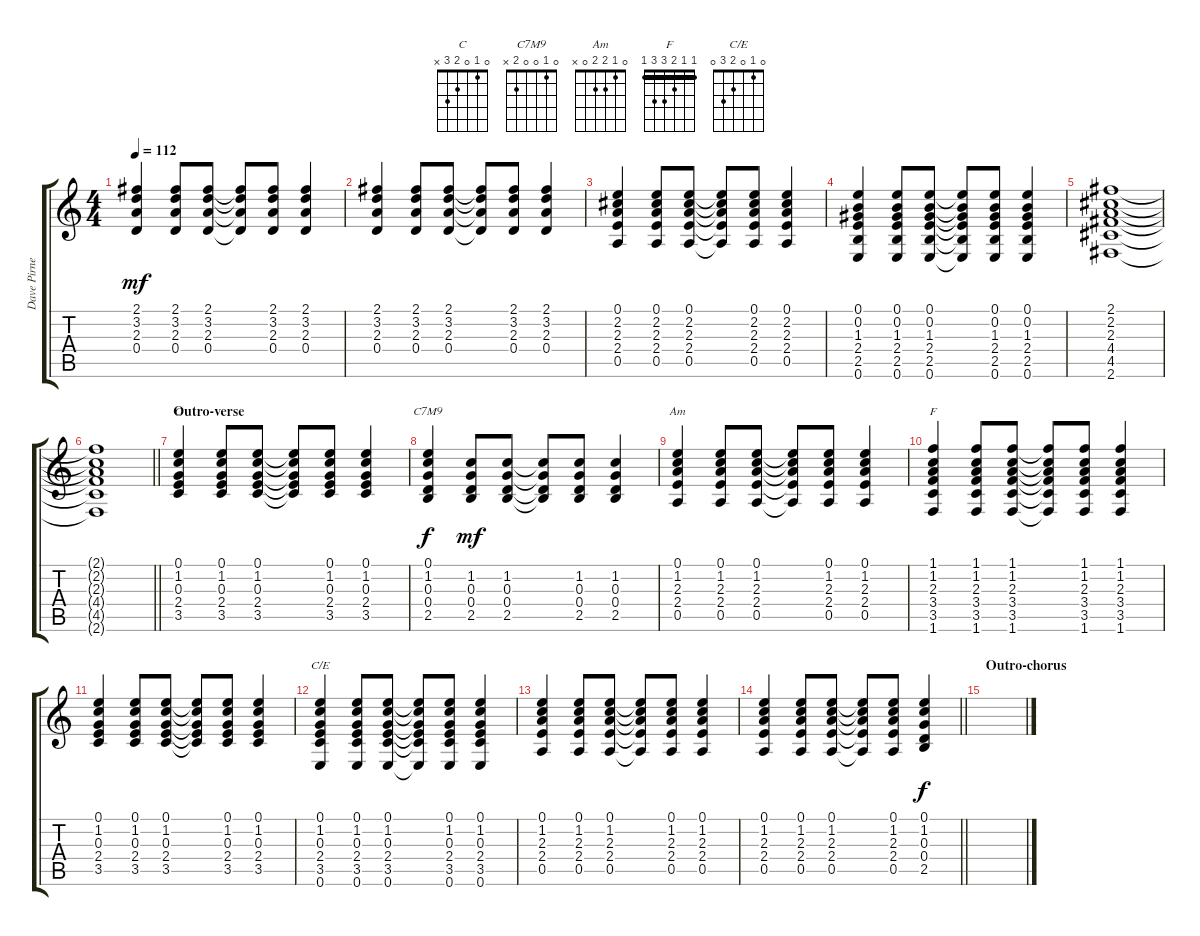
\track ("Dave Pirner" "Dave Pirne") {instrument acousticguitarsteel}
\staff {score tabs}
\tuning (E4 B3 G3 D3 A2 E2) {hide}
\chord ("C" 0 1 0 2 3 x)
\chord ("C7M9" 0 1 0 0 2 x)
\chord ("Am" 0 1 2 2 0 x)
\chord ("F" 1 1 2 3 3 1) {barre 1}
\chord ("C/E" 0 1 0 2 3 0)
\ts (4 4)
\tempo 112
\clef g2
\ks c
(2.1 3.2 2.3 0.4).4{dy mf} (2.1 3.2 2.3 0.4).8 (2.1 3.2 2.3 0.4).8 (2.1{t} 3.2{t} 2.3{t} 0.4{t}).8 (2.1 3.2 2.3 0.4).8 (2.1 3.2 2.3 0.4).4 |
(2.1 3.2 2.3 0.4).4 (2.1 3.2 2.3 0.4).8 (2.1 3.2 2.3 0.4).8 (2.1{t} 3.2{t} 2.3{t} 0.4{t}).8 (2.1 3.2 2.3 0.4).8 (2.1 3.2 2.3 0.4).4 |
(0.1 2.2 2.3 2.4 0.5).4 (0.1 2.2 2.3 2.4 0.5).8 (0.1 2.2 2.3 2.4 0.5).8 (0.1{t} 2.2{t} 2.3{t} 2.4{t} 0.5{t}).8 (0.1 2.2 2.3 2.4 0.5).8 (0.1 2.2 2.3 2.4 0.5).4 |
(0.1 0.2 1.3 2.4 2.5 0.6).4 (0.1 0.2 1.3 2.4 2.5 0.6).8 (0.1 0.2 1.3 2.4 2.5 0.6).8 (0.1{t} 0.2{t} 1.3{t} 2.4{t} 2.5{t} 0.6{t}).8 (0.1 0.2 1.3 2.4 2.5 0.6).8 (0.1 0.2 1.3 2.4 2.5 0.6).4 |
(2.1 2.2 2.3 4.4 4.5 2.6).1 |
\barLineRight lightlight
(2.1{t} 2.2{t} 2.3{t} 4.4{t} 4.5{t} 2.6{t}).1 |
\section ("" "Outro-verse")
(0.1 1.2 0.3 2.4 3.5).4{ch "C"} (0.1 1.2 0.3 2.4 3.5).8 (0.1 1.2 0.3 2.4 3.5).8 (0.1{t} 1.2{t} 0.3{t} 2.4{t} 3.5{t}).8 (0.1 1.2 0.3 2.4 3.5).8 (0.1 1.2 0.3 2.4 3.5).4 |
(0.1 1.2 0.3 0.4 2.5).4{ch "C7M9" dy f} (1.2 0.3 0.4 2.5).8{dy mf} (1.2 0.3 0.4 2.5).8 (1.2{t} 0.3{t} 0.4{t} 2.5{t}).8 (1.2 0.3 0.4 2.5).8 (1.2 0.3 0.4 2.5).4 |
(0.1 1.2 2.3 2.4 0.5).4{ch "Am"} (0.1 1.2 2.3 2.4 0.5).8 (0.1 1.2 2.3 2.4 0.5).8 (0.1{t} 1.2{t} 2.3{t} 2.4{t} 0.5{t}).8 (0.1 1.2 2.3 2.4 0.5).8 (0.1 1.2 2.3 2.4 0.5).4 |
(1.1 1.2 2.3 3.4 3.5 1.6).4{ch "F"} (1.1 1.2 2.3 3.4 3.5 1.6).8 (1.1 1.2 2.3 3.4 3.5 1.6).8 (1.1{t} 1.2{t} 2.3{t} 3.4{t} 3.5{t} 1.6{t}).8 (1.1 1.2 2.3 3.4 3.5 1.6).8 (1.1 1.2 2.3 3.4 3.5 1.6).4 |
(0.1 1.2 0.3 2.4 3.5).4 (0.1 1.2 0.3 2.4 3.5).8 (0.1 1.2 0.3 2.4 3.5).8 (0.1{t} 1.2{t} 0.3{t} 2.4{t} 3.5{t}).8 (0.1 1.2 0.3 2.4 3.5).8 (0.1 1.2 0.3 2.4 3.5).4 |
(0.1 1.2 0.3 2.4 3.5 0.6).4{ch "C/E"} (0.1 1.2 0.3 2.4 3.5 0.6).8 (0.1 1.2 0.3 2.4 3.5 0.6).8 (0.1{t} 1.2{t} 0.3{t} 2.4{t} 3.5{t} 0.6{t}).8 (0.1 1.2 0.3 2.4 3.5 0.6).8 (0.1 1.2 0.3 2.4 3.5 0.6).4 |
(0.1 1.2 2.3 2.4 0.5).4 (0.1 1.2 2.3 2.4 0.5).8 (0.1 1.2 2.3 2.4 0.5).8 (0.1{t} 1.2{t} 2.3{t} 2.4{t} 0.5{t}).8 (0.1 1.2 2.3 2.4 0.5).8 (0.1 1.2 2.3 2.4 0.5).4 |
\barLineRight lightlight
(0.1 1.2 2.3 2.4 0.5).4 (0.1 1.2 2.3 2.4 0.5).8 (0.1 1.2 2.3 2.4 0.5).8 (0.1{t} 1.2{t} 2.3{t} 2.4{t} 0.5{t}).8 (0.1 1.2 2.3 2.4 0.5).8 (0.1 1.2 0.3 0.4 2.5).4{dy f} |
\section ("" "Outro-chorus")
